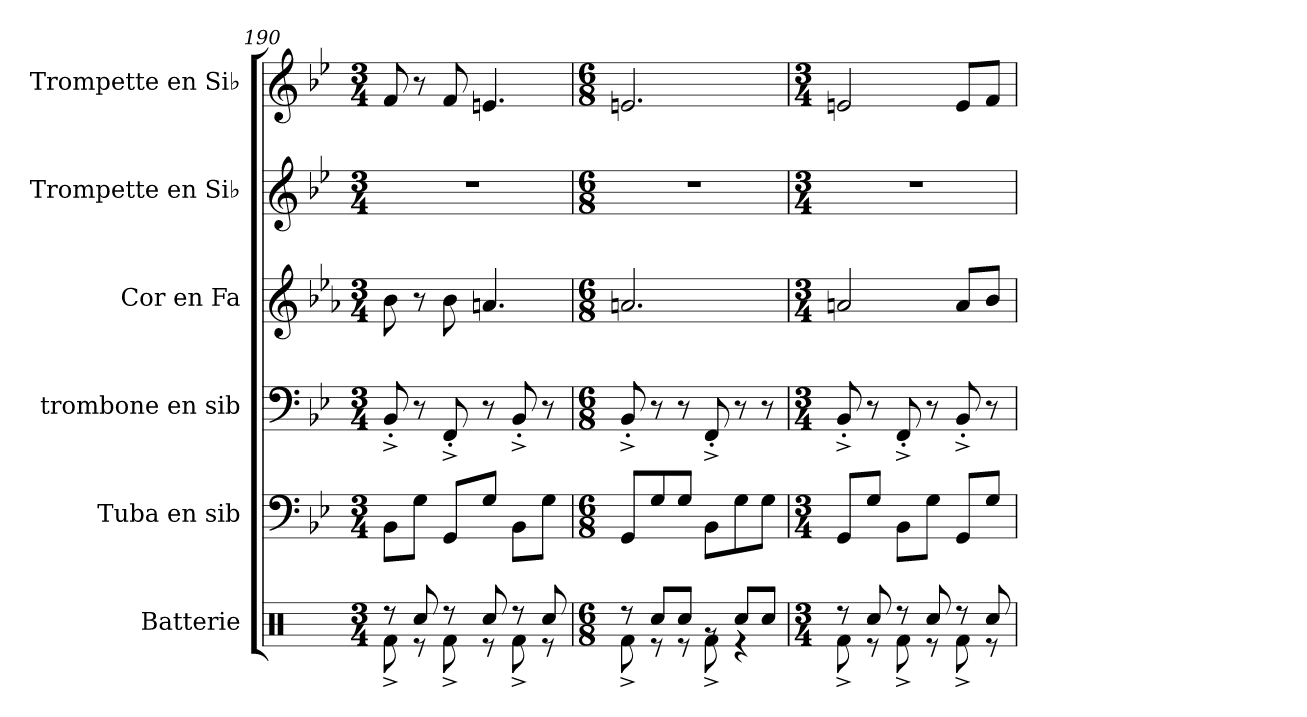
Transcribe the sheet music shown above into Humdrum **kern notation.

**kern	**kern	**kern	**kern	**kern	**kern
*part6	*part5	*part4	*part3	*part2	*part1
*staff6	*staff5	*staff4	*staff3	*staff2	*staff1
*I"Batterie	*I"Tuba en sib	*I"trombone en sib	*I"Cor en Fa	*I"Trompette en Si♭	*I"Trompette en Si♭
*I'Batt.	*I'Tub. sib	*I'Trb. sib	*I'Cor Fa	*I'Tromp. Si♭	*I'Tromp. Si♭
*clefX	*clefF4	*clefF4	*clefG2	*clefG2	*clefG2
*	*ITrd1c2	*ITrd1c2	*ITrd4c7	*ITrd1c2	*ITrd1c2
*k[]	*k[b-e-a-d-]	*k[b-e-a-d-]	*k[b-e-a-d-]	*k[b-e-a-d-]	*k[b-e-a-d-]
*M3/4	*M3/4	*M3/4	*M3/4	*M3/4	*M3/4
=190	=190	=190	=190	=190	=190
*^	*	*	*	*	*
8r	8Rf^\	8AA-\L	8AA-'^/	8e-\	2.r	8e-/
8Rcc/	8r	8F\J	8r	8r	.	8r
8r	8Rf^\	8FF/L	8EE-'^/	8e-\	.	8e-/
8Rcc/	8r	8F/J	8r	4.dn/	.	4.dn/
8r	8Rf^\	8AA-\L	8AA-'^/	.	.	.
8Rcc/	8r	8F\J	8r	.	.	.
!!LO:PB:g=z
=191	=191	=191	=191	=191	=191	=191
*M6/8	*	*M6/8	*M6/8	*M6/8	*M6/8	*M6/8
8r	8Rf^\	8FF/L	8AA-'^/	2.dn/	2.r	2.dn/
8Rcc/L	8r	8F/	8r	.	.	.
8Rcc/J	8r	8F/J	8r	.	.	.
8rg	8Rf^\	8AA-\L	8EE-'^/	.	.	.
8Rcc/L	4r	8F\	8r	.	.	.
8Rcc/J	.	8F\J	8r	.	.	.
=192	=192	=192	=192	=192	=192	=192
*M3/4	*	*M3/4	*M3/4	*M3/4	*M3/4	*M3/4
8r	8Rf^\	8FF/L	8AA-'^/	2dn/	2.r	2dn/
8Rcc/	8r	8F/J	8r	.	.	.
8r	8Rf^\	8AA-\L	8EE-'^/	.	.	.
8Rcc/	8r	8F\J	8r	.	.	.
8r	8Rf^\	8FF/L	8AA-'^/	8d/L	.	8d/L
8Rcc/	8r	8F/J	8r	8e-/J	.	8e-/J
*v	*v	*	*	*	*	*
=	=	=	=	=	=
*-	*-	*-	*-	*-	*-
